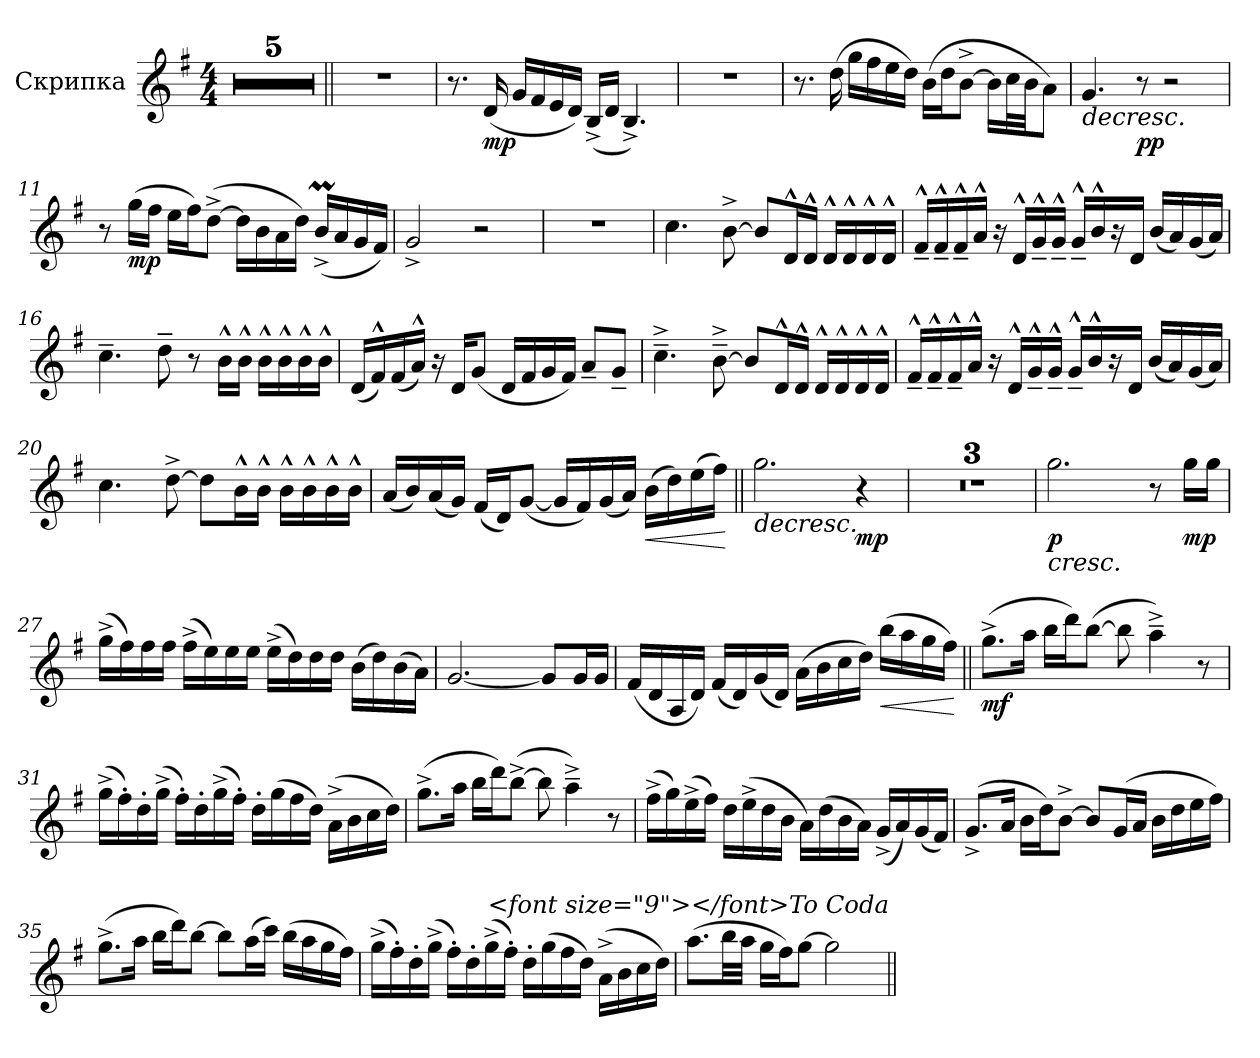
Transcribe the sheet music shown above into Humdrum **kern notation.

**kern	**dynam
*part1	*part1
*staff1	*staff1
*I"Скрипка	*
*I'Скр.	*
*clefG2	*
*k[f#]	*
*M4/4	*
=1	=1
1r	.
=2	=2
1r	.
=3	=3
1r	.
=4	=4
1r	.
=5	=5
1r	.
=6||	=6||
1r	.
=7	=7
8.r	.
!	!LO:DY:b
(16d/	mp
16g/LL	.
16f#/	.
16e/	.
16d/JJ)	.
(16B^/LL	.
16d/JJ	.
4.B^/)	.
=8	=8
1r	.
!!LO:LB:g=z
=9	=9
8.r	.
(16dd\	.
16gg\LL	.
16ff#\	.
16ee\	.
16dd\JJ)	.
(16b\LL	.
16dd\J	.
[8b^\J	.
16b\LL]	.
32cc\L	.
32b\JJ	.
8a\J)	.
=10	=10
!	!LO:HP:b
4.g/	>
!	!LO:DY:b
8r	pp
2r	.
.	]
=11	=11
8r	.
!	!LO:DY:b
(16gg\LL	mp
16ff#\JJ	.
16ee\LL	.
16ff#\J)	.
([8dd^\J	.
16dd\LL]	.
16b\	.
16a\	.
16dd\JJ)	.
(16bm^/LL	.
16a/	.
16g/	.
16f#/JJ)	.
=12	=12
2g^/	.
2r	.
!!LO:LB:g=z
=13	=13
1r	.
=14	=14
4.cc\	.
[8b^\	.
8b/L]	.
16d^^/L	.
16d^^/JJ	.
16d^^/LL	.
16d^^/	.
16d^^/	.
16d^^/JJ	.
=15	=15
16f#^^~/LL	.
16f#^^~/	.
16f#^^~/	.
16a^^/JJ	.
16r	.
16d^^/LL	.
16g^^~/	.
16g^^~/JJ	.
16g^^~/LL	.
16b^^/	.
16r	.
16d/JJ	.
(16b/LL	.
16a/)	.
(16g/	.
16a/JJ)	.
!!LO:LB:g=z
=16	=16
4.cc~\	.
8dd~\	.
8r	.
16b^^\LL	.
16b^^\JJ	.
16b^^\LL	.
16b^^\	.
16b^^\	.
16b^^\JJ	.
=17	=17
(16d/LL	.
16f#^^/)	.
(16f#/	.
16a^^/JJ)	.
16r	.
16d/KL	.
(8g/J	.
16d/LL	.
16f#/	.
16g/	.
16f#/JJ)	.
8a~/L	.
8g~/J	.
=18	=18
4.cc~^\	.
[8b^~\	.
8b/L]	.
16d^^/L	.
16d^^/JJ	.
16d^^/LL	.
16d^^/	.
16d^^/	.
16d^^/JJ	.
!!LO:LB:g=z
=19	=19
16f#^^~/LL	.
16f#^^~/	.
16f#^^~/	.
16a^^/JJ	.
16r	.
16d^^/LL	.
16g^^~/	.
16g^^~/JJ	.
16g^^~/LL	.
16b^^/	.
16r	.
16d/JJ	.
(16b/LL	.
16a/)	.
(16g/	.
16a/JJ)	.
=20	=20
4.cc\	.
[8dd^\	.
8dd\L]	.
16b^^\L	.
16b^^\JJ	.
16b^^\LL	.
16b^^\	.
16b^^\	.
16b^^\JJ	.
=21	=21
(16a/LL	.
16b/)	.
(16a/	.
16g/JJ)	.
(16f#/LL	.
16d/J)	.
([8g/J	.
16g/LL]	.
16f#/)	.
(16g/	.
16a/JJ)	.
!	!LO:HP:b
(16b\LL	<
16dd\)	.
(16ee\	.
16ff#\JJ)	.
.	[
!!LO:LB:g=z
=22||	=22||
!	!LO:HP:b
2.gg\	>
!	!LO:DY:b
4r	mp
.	]
=23	=23
1r	.
=24	=24
1r	.
=25	=25
1r	.
=26	=26
!	!LO:HP:b
!	!LO:DY:n=1:b
2.gg\	< p
8r	.
!	!LO:DY:n=2:b
16gg\LL	mp
16gg\JJ	.
.	[
=27	=27
(16gg^\LL	.
16ff#\)	.
16ff#\	.
16ff#\JJ	.
(16ff#^\LL	.
16ee\)	.
16ee\	.
16ee\JJ	.
(16ee^\LL	.
16dd\)	.
16dd\	.
16dd\JJ	.
(16b\LL	.
16dd\)	.
(16b\	.
16a\JJ)	.
!!LO:LB:g=z
=28	=28
[2.g/	.
8g/L]	.
16g/L	.
16g/JJ	.
=29	=29
(16f#/LL	.
16d/	.
16A/	.
16d/JJ)	.
(16f#/LL	.
16d/)	.
(16g/	.
16d/JJ)	.
(16a\LL	.
16b\	.
16cc\	.
16dd\JJ)	.
!	!LO:HP:b
(16bb\LL	<
16aa\	.
16gg\	.
16ff#\JJ)	.
.	[
=30||	=30||
!	!LO:DY:b
(8.gg^\L	mf
16aa\Jk	.
16bb\LL	.
16ddd\J)	.
([8bb\J	.
8bb\]	.
4aa^~\)	.
8r	.
!!LO:LB:g=z
=31	=31
(16gg^\LL	.
16ff#'\)	.
16dd'\	.
(16gg^\JJ	.
16ff#'\LL)	.
16dd'\	.
(16gg^\	.
16ff#'\JJ)	.
16dd'\LL	.
(16gg\	.
16ff#\	.
16dd\JJ)	.
(16a^\LL	.
16b\	.
16cc\	.
16dd\JJ)	.
=32	=32
(8.gg^\L	.
16aa\Jk	.
16bb\LL	.
16ddd\J)	.
([8bb^\J	.
8bb\]	.
4aa^~\)	.
8r	.
=33	=33
(16ff#^\LL	.
16gg\)	.
(16ee^\	.
16ff#\JJ)	.
16dd\LL	.
(16ee^\	.
16dd\	.
16b\JJ	.
16a\LL)	.
(16dd\	.
16b\	.
16a\JJ)	.
(16g^/LL	.
16a/)	.
(16g/	.
16f#/JJ)	.
!!LO:LB:g=z
=34	=34
(8.g^/L	.
16a/Jk	.
16b\LL	.
16dd\J)	.
[8b^\J	.
8b/L]	.
(16g/L	.
16a/JJ	.
16b\LL	.
16dd\	.
16ee\	.
16ff#\JJ)	.
=35	=35
(8.gg^\L	.
16aa\Jk	.
16bb\LL	.
16ddd\J)	.
[8bb\J	.
8bb\L]	.
(16aa\L	.
16ccc\JJ)	.
(16bb\LL	.
16aa\	.
16gg\	.
16ff#\JJ)	.
=36	=36
(16gg^\LL	.
16ff#'\)	.
16dd'\	.
(16gg^\JJ	.
16ff#'\LL)	.
16dd'\	.
(16gg^\	.
16ff#'\JJ)	.
16dd'\LL	.
(16gg\	.
16ff#\	.
16dd\JJ)	.
(16a^\LL	.
16b\	.
16cc\	.
16dd\JJ)	.
!!LO:LB:g=z
=37	=37
(8.aa\L	.
32bb\LL	.
32aa\JJJ	.
16gg\LL	.
16ff#\J)	.
[8gg\J	.
2gg\]	.
!LO:TX:a:t=<i><font size="9"></font>To Coda</i>	!
=||	=||
*-	*-
